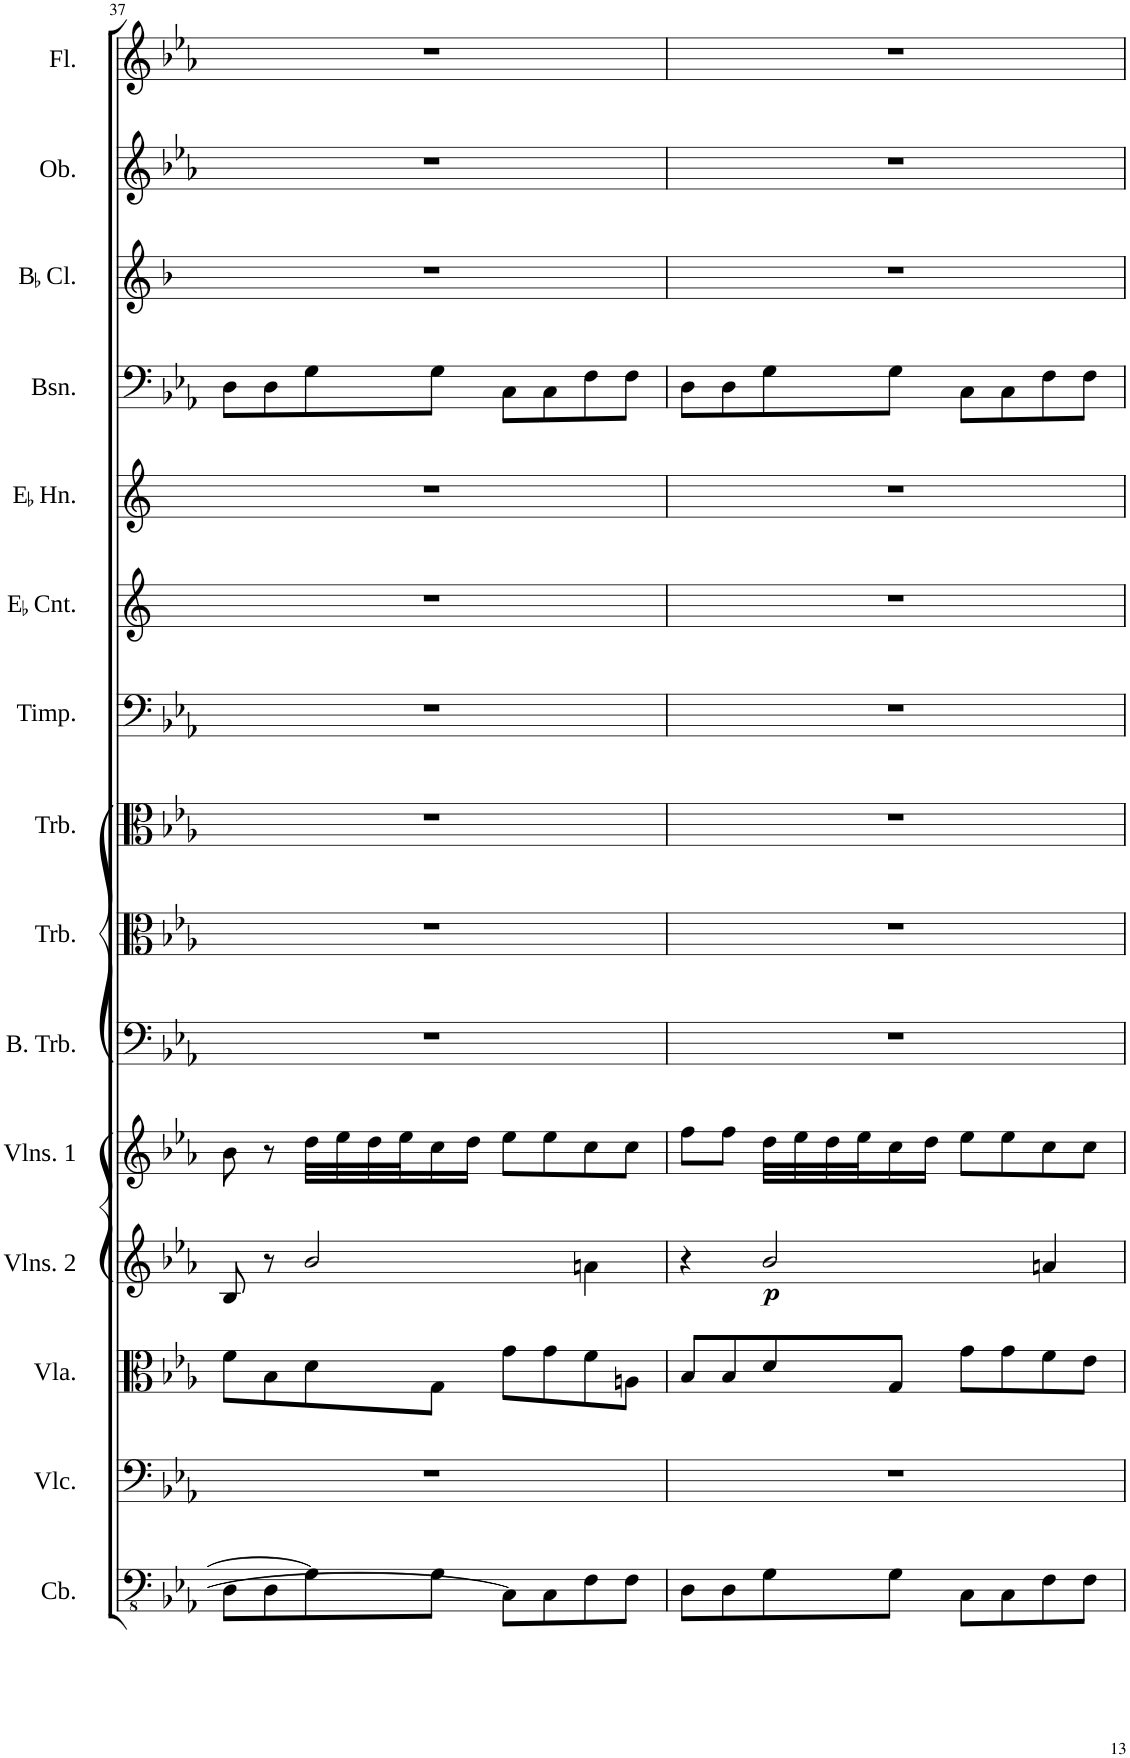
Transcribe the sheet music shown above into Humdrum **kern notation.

**kern	**kern	**kern	**kern	**dynam	**kern	**kern	**kern	**kern	**kern	**kern	**kern	**kern	**kern	**kern	**kern
*part15	*part14	*part13	*part12	*part12	*part11	*part10	*part9	*part8	*part7	*part6	*part5	*part4	*part3	*part2	*part1
*staff15	*staff14	*staff13	*staff12	*staff12	*staff11	*staff10	*staff9	*staff8	*staff7	*staff6	*staff5	*staff4	*staff3	*staff2	*staff1
*I"Double Bass	*I"Violoncello	*I"Viola	*I"Violins 2	*	*I"Violins 1	*I"Bass Trombone	*I"Trombone	*I"Trombone	*I"Timpani	*I"EaccidentalFlat Cornet	*I"EaccidentalFlat Horn	*I"Bassoon	*I"BaccidentalFlat Clarinet	*I"Oboe	*I"Flute
*	*I'Vlc.	*I'Vla.	*I'Vlns. 2	*	*I'Vlns. 1	*I'B. Trb.	*I'Trb.	*I'Trb.	*I'Timp.	*I'EaccidentalFlat Cnt.	*I'EaccidentalFlat Hn.	*I'Bsn.	*I'BaccidentalFlat Cl.	*I'Ob.	*I'Fl.
!!LO:PB:g=z
*clefFv4	*clefF4	*clefC3	*clefG2	*	*clefG2	*clefF4	*clefC3	*clefC3	*clefF4	*clefG2	*clefG2	*clefF4	*clefG2	*clefG2	*clefG2
*Trd7c12	*	*	*	*	*	*	*	*	*	*Trd-2c-3	*Trd5c9	*	*Trd1c2	*	*
*k[b-e-a-]	*k[b-e-a-]	*k[b-e-a-]	*k[b-e-a-]	*	*k[b-e-a-]	*k[b-e-a-]	*k[b-e-a-]	*k[b-e-a-]	*k[b-e-a-]	*k[]	*k[]	*k[b-e-a-]	*k[b-]	*k[b-e-a-]	*k[b-e-a-]
*M4/4	*M4/4	*M4/4	*M4/4	*	*M4/4	*M4/4	*M4/4	*M4/4	*M4/4	*M4/4	*M4/4	*M4/4	*M4/4	*M4/4	*M4/4
*met(c|)	*met(c|)	*met(c|)	*met(c|)	*	*met(c|)	*met(c|)	*met(c|)	*met(c|)	*met(c|)	*met(c|)	*met(c|)	*met(c|)	*met(c|)	*met(c|)	*met(c|)
=37	=37	=37	=37	=37	=37	=37	=37	=37	=37	=37	=37	=37	=37	=37	=37
8DD\L	1r	8f\L	8B-/	.	8b-\	1r	1r	1r	1r	1r	1r	8D\L	1r	1r	1r
8DD\	.	8B-\	8r	.	8r	.	.	.	.	.	.	8D\	.	.	.
8GG\]	.	8d\	2b-/	.	32dd\LLL	.	.	.	.	.	.	8G\	.	.	.
.	.	.	.	.	32ee-\	.	.	.	.	.	.	.	.	.	.
.	.	.	.	.	32dd\	.	.	.	.	.	.	.	.	.	.
.	.	.	.	.	32ee-\J	.	.	.	.	.	.	.	.	.	.
8GG\J	.	8G\J	.	.	16cc\	.	.	.	.	.	.	8G\J	.	.	.
.	.	.	.	.	16dd\JJ	.	.	.	.	.	.	.	.	.	.
8CC\L]	.	8g\L	.	.	8ee-\L	.	.	.	.	.	.	8C\L	.	.	.
8CC\	.	8g\	.	.	8ee-\	.	.	.	.	.	.	8C\	.	.	.
8FF\	.	8f\	4an\	.	8cc\	.	.	.	.	.	.	8F\	.	.	.
8FF\J	.	8An\J	.	.	8cc\J	.	.	.	.	.	.	8F\J	.	.	.
=38	=38	=38	=38	=38	=38	=38	=38	=38	=38	=38	=38	=38	=38	=38	=38
8DD\L	1r	8B-/L	4r	.	8ff\L	1r	1r	1r	1r	1r	1r	8D\L	1r	1r	1r
8DD\	.	8B-/	.	.	8ff\J	.	.	.	.	.	.	8D\	.	.	.
!	!	!	!	!LO:DY:b	!	!	!	!	!	!	!	!	!	!	!
8GG\	.	8d/	2b-/	p	32dd\LLL	.	.	.	.	.	.	8G\	.	.	.
.	.	.	.	.	32ee-\	.	.	.	.	.	.	.	.	.	.
.	.	.	.	.	32dd\	.	.	.	.	.	.	.	.	.	.
.	.	.	.	.	32ee-\J	.	.	.	.	.	.	.	.	.	.
8GG\J	.	8G/J	.	.	16cc\	.	.	.	.	.	.	8G\J	.	.	.
.	.	.	.	.	16dd\JJ	.	.	.	.	.	.	.	.	.	.
8CC\L	.	8g\L	.	.	8ee-\L	.	.	.	.	.	.	8C\L	.	.	.
8CC\	.	8g\	.	.	8ee-\	.	.	.	.	.	.	8C\	.	.	.
8FF\	.	8f\	4an/	.	8cc\	.	.	.	.	.	.	8F\	.	.	.
8FF\J	.	8e-\J	.	.	8cc\J	.	.	.	.	.	.	8F\J	.	.	.
=	=	=	=	=	=	=	=	=	=	=	=	=	=	=	=
*-	*-	*-	*-	*-	*-	*-	*-	*-	*-	*-	*-	*-	*-	*-	*-
